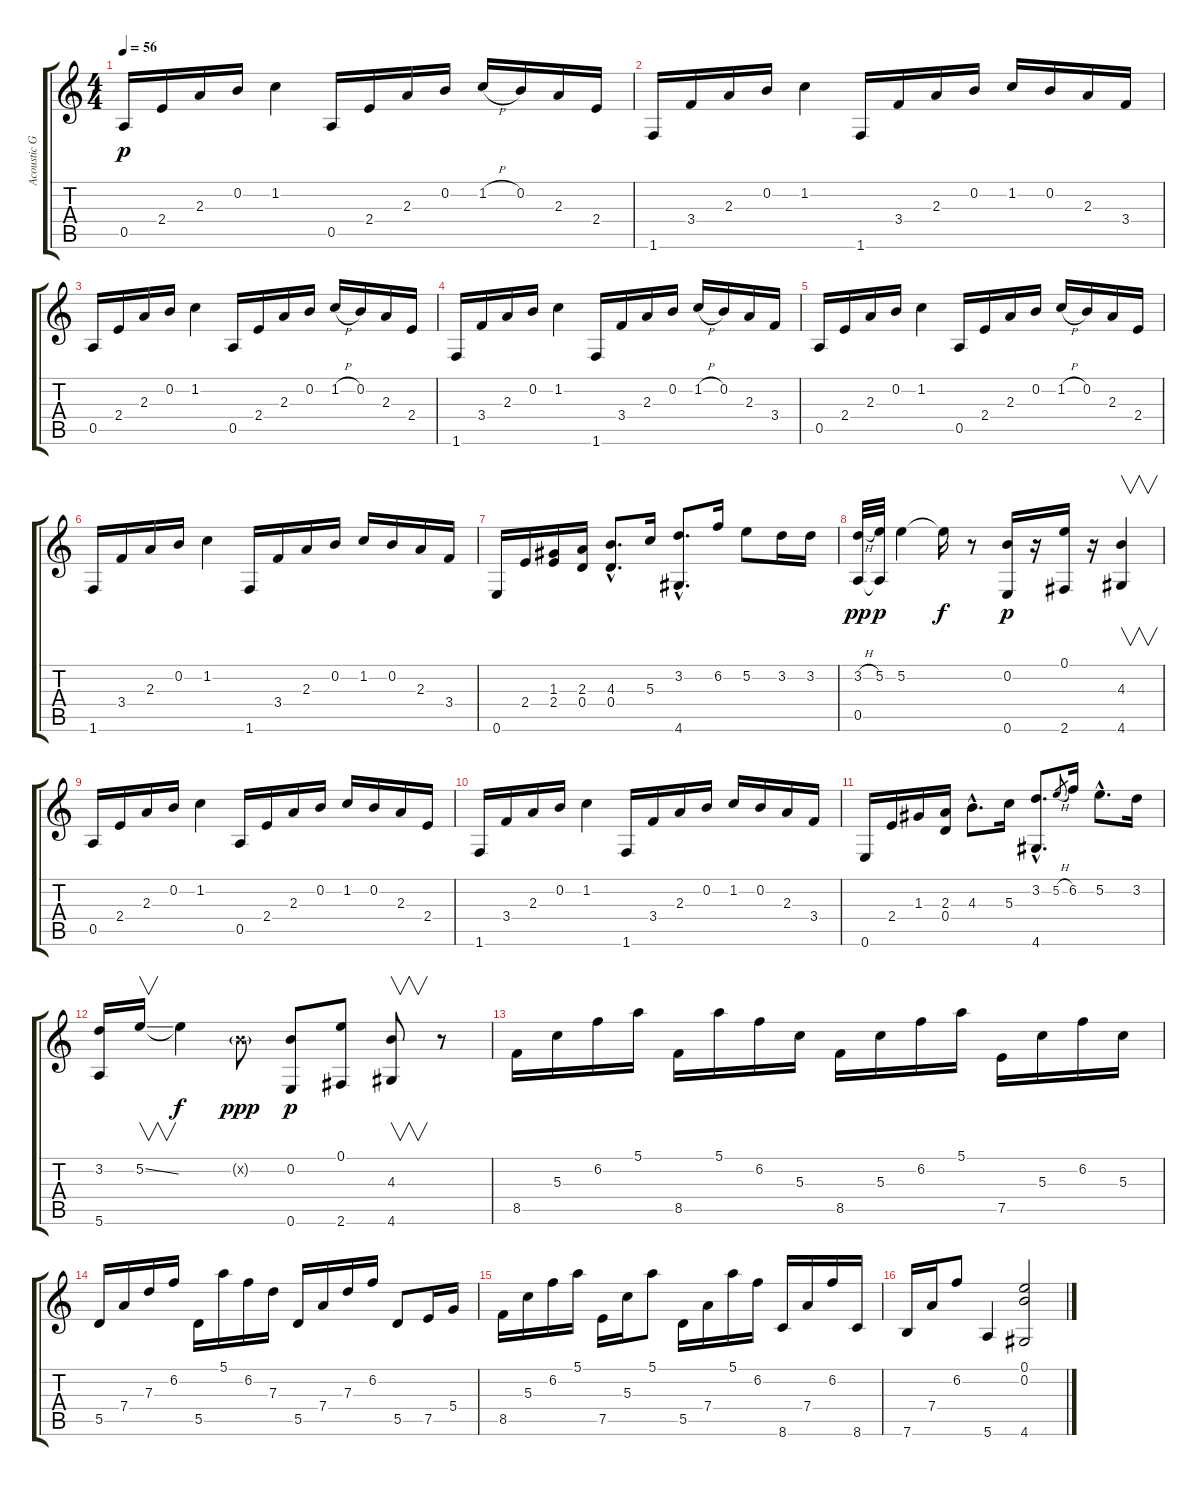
\track ("Acoustic Guitar" "Acoustic G") {instrument acousticguitarsteel}
\staff {score tabs}
\tuning (E4 B3 G3 D3 A2 E2) {hide}
\ts (4 4)
\tempo 56
\clef g2
\ks c
0.5.16{dy p instrument acousticguitarsteel} 2.4.16 2.3.16 0.2.16 1.2.4 0.5.16 2.4.16 2.3.16 0.2.16 1.2{h}.16 0.2.16 2.3.16 2.4.16 |
1.6.16 3.4.16 2.3.16 0.2.16 1.2.4 1.6.16 3.4.16 2.3.16 0.2.16 1.2.16 0.2.16 2.3.16 3.4.16 |
0.5.16 2.4.16 2.3.16 0.2.16 1.2.4 0.5.16 2.4.16 2.3.16 0.2.16 1.2{h}.16 0.2.16 2.3.16 2.4.16 |
1.6.16 3.4.16 2.3.16 0.2.16 1.2.4 1.6.16 3.4.16 2.3.16 0.2.16 1.2{h}.16 0.2.16 2.3.16 3.4.16 |
0.5.16 2.4.16 2.3.16 0.2.16 1.2.4 0.5.16 2.4.16 2.3.16 0.2.16 1.2{h}.16 0.2.16 2.3.16 2.4.16 |
1.6.16 3.4.16 2.3.16 0.2.16 1.2.4 1.6.16 3.4.16 2.3.16 0.2.16 1.2.16 0.2.16 2.3.16 3.4.16 |
0.6.16 2.4.16 (1.3 2.4).16 (2.3 0.4).16 (4.3{hac} 0.4{hac}).8{d} 5.3.16 (3.2{hac} 4.6{hac}).8{d} 6.2.16 5.2.8 3.2.16 3.2.16 |
(3.2{h} 0.5).32{dy pp} (5.2 0.5{t}).32{dy p} 5.2.4 5.2{t}.16{dy f} r.8 (0.2 0.6).16{dy p} r.16 (0.1 2.6).16 r.16 (4.3 4.6).4{v} |
0.5.16 2.4.16 2.3.16 0.2.16 1.2.4 0.5.16 2.4.16 2.3.16 0.2.16 1.2.16 0.2.16 2.3.16 2.4.16 |
1.6.16 3.4.16 2.3.16 0.2.16 1.2.4 1.6.16 3.4.16 2.3.16 0.2.16 1.2.16 0.2.16 2.3.16 3.4.16 |
0.6.16 2.4.16 1.3.16 (2.3 0.4).16 4.3{hac}.8{d} 5.3.16 (3.2{hac} 4.6{hac}).8{d} 5.2{h}.8{gr} 6.2.16 5.2{hac}.8{d} 3.2.16 |
(3.2 5.6).16 5.2{ss}.16{v} 5.2{t}.4{dy f} 0.2{g x}.8{dy ppp} (0.2 0.6).8{dy p} (0.1 2.6).8 (4.3 4.6).8{v} r.8 |
8.5.16 5.3.16 6.2.16 5.1.16 8.5.16 5.1.16 6.2.16 5.3.16 8.5.16 5.3.16 6.2.16 5.1.16 7.5.16 5.3.16 6.2.16 5.3.16 |
5.5.16 7.4.16 7.3.16 6.2.16 5.5.16 5.1.16 6.2.16 7.3.16 5.5.16 7.4.16 7.3.16 6.2.16 5.5.8 7.5.16 5.4.16 |
8.5.16 5.3.16 6.2.16 5.1.16 7.5.16 5.3.16 5.1.8 5.5.16 7.4.16 5.1.16 6.2.16 8.6.16 7.4.16 6.2.16 8.6.16 |
7.6.16 7.4.16 6.2.8 5.6.4 (0.1 0.2 4.6).2
